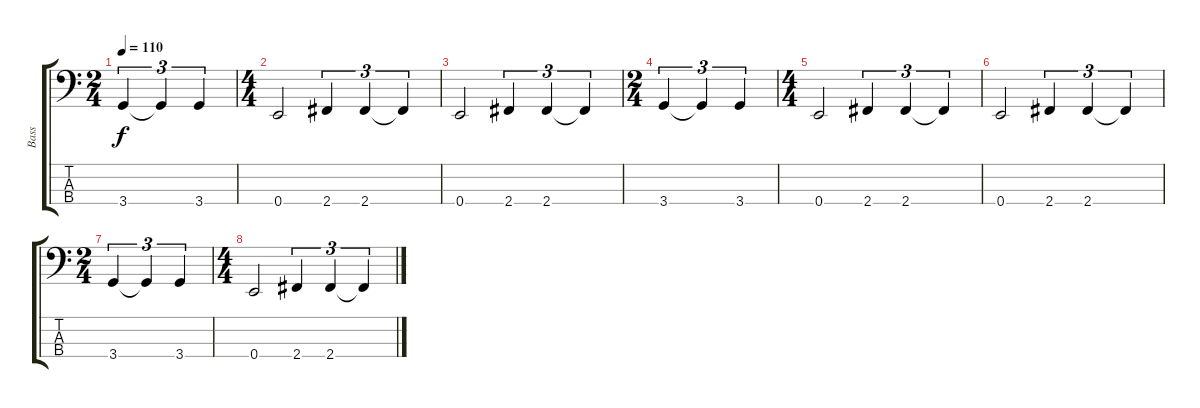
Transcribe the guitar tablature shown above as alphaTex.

\track ("Bass" "Bass") {instrument electricbasspick}
\staff {score tabs}
\tuning (G2 D2 A1 E1) {hide}
\ts (2 4)
\tempo 110
\clef f4
\ks c
3.4.4{tu (3 2) dy f} 3.4{t}.4{tu (3 2)} 3.4.4{tu (3 2)} |
\ts (4 4)
0.4.2 2.4.4{tu (3 2)} 2.4.4{tu (3 2)} 2.4{t}.4{tu (3 2)} |
0.4.2 2.4.4{tu (3 2)} 2.4.4{tu (3 2)} 2.4{t}.4{tu (3 2)} |
\ts (2 4)
3.4.4{tu (3 2)} 3.4{t}.4{tu (3 2)} 3.4.4{tu (3 2)} |
\ts (4 4)
0.4.2 2.4.4{tu (3 2)} 2.4.4{tu (3 2)} 2.4{t}.4{tu (3 2)} |
0.4.2 2.4.4{tu (3 2)} 2.4.4{tu (3 2)} 2.4{t}.4{tu (3 2)} |
\ts (2 4)
3.4.4{tu (3 2)} 3.4{t}.4{tu (3 2)} 3.4.4{tu (3 2)} |
\ts (4 4)
0.4.2 2.4.4{tu (3 2)} 2.4.4{tu (3 2)} 2.4{t}.4{tu (3 2)}
